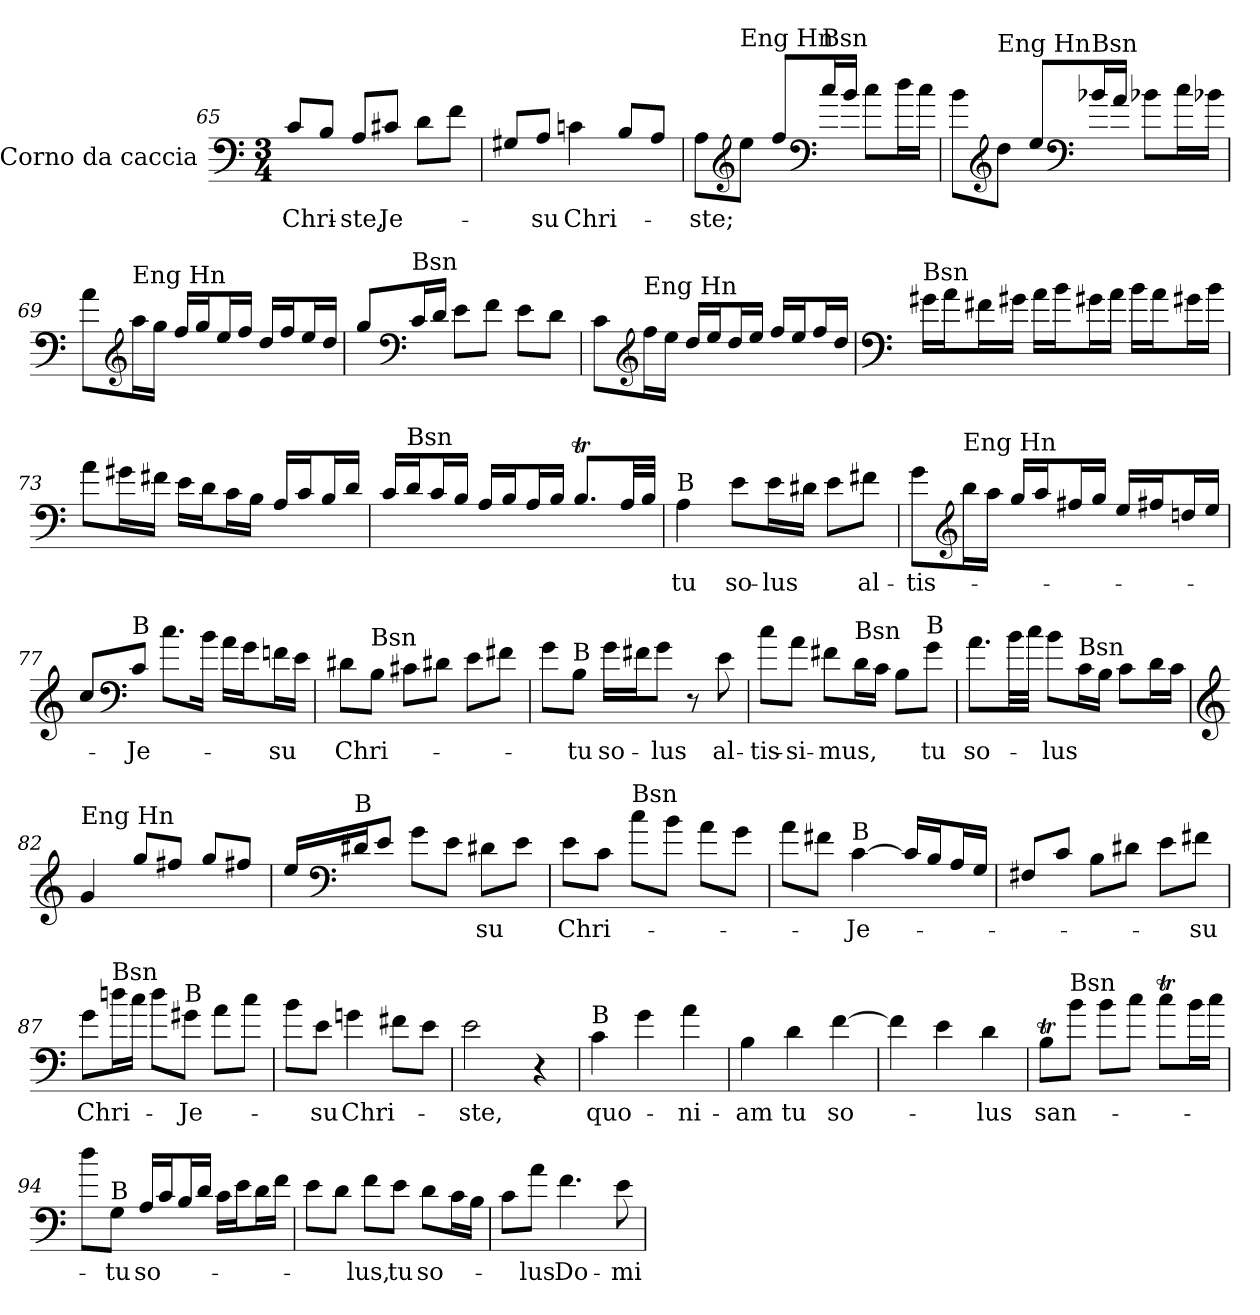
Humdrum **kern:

**kern	**text
*part1	*part1
*staff1	*staff1
*I"Corno da caccia	*
*I'Cor.	*
*clefF4	*
*ITrd6c10	*
*k[f#c#]	*
*M3/4	*
=65	=65
8D/L	Chri-
8C#/J	.
8BB/L	-ste,
8D#X/J	Je-
8E\L	.
8G\J	.
=66	=66
8AA#X/L	.
8BB/J	-su
4Dn	Chri-
8C#/L	.
8BB/J	.
=67	=67
8BB\L	-ste;
*clefG2	*
!LO:TX:a:t=Eng Hn	!
8f#\J	.
8g/L	.
*clefF4	*
!LO:TX:a:t=Bsn	!
16d/L	.
16c#/JJ	.
8d\L	.
16e\L	.
16d\JJ	.
=68	=68
8c#\L	.
*clefG2	*
!LO:TX:a:t=Eng Hn	!
8e\J	.
8f#/L	.
*clefF4	*
!LO:TX:a:t=Bsn	!
16cn/L	.
16B/JJ	.
8cn\L	.
16d\L	.
16cn\JJ	.
=69	=69
8B\L	.
*clefG2	*
!LO:TX:a:t=Eng Hn	!
16b\L	.
16a\JJ	.
16g/LL	.
16a/J	.
16f#/L	.
16g/JJ	.
16e/LL	.
16g/J	.
16f#/L	.
16e/JJ	.
=70	=70
8a/L	.
*clefF4	*
!LO:TX:a:t=Bsn	!
16D/L	.
16E/JJ	.
8F#\L	.
8G\J	.
8F#\L	.
8E\J	.
=71	=71
8D\L	.
*clefG2	*
!LO:TX:a:t=Eng Hn	!
16g\L	.
16f#\JJ	.
16e/LL	.
16f#/J	.
16e/L	.
16f#/JJ	.
16g/LL	.
16f#/J	.
16g/L	.
16e/JJ	.
=72	=72
*clefF4	*
!LO:TX:a:t=Bsn	!
16A#X\LL	.
16B\J	.
16G#X\L	.
16A#X\JJ	.
16B\LL	.
16c#\J	.
16A#X\L	.
16B\JJ	.
16c#\LL	.
16B\J	.
16A#X\L	.
16c#\JJ	.
=73	=73
8B\L	.
16A#X\L	.
16G#X\JJ	.
16F#\LL	.
16E\J	.
16D\L	.
16C#\JJ	.
16BB/LL	.
16D/J	.
16C#/L	.
16E/JJ	.
=74	=74
16D/LL	.
!LO:TX:a:t=Bsn	!
16E/J	.
16D/L	.
16C#/JJ	.
16BB/LL	.
16C#/J	.
16BB/L	.
16C#/JJ	.
8.C#t/L	.
32BB/LL	.
32C#/JJJ	.
=75	=75
!LO:TX:a:t=B	!
4BB	tu
8F#\L	so-
16F#\L	-lus
16E#X\JJ	.
8F#\L	.
8G#X\J	al-
=76	=76
8A\L	-tis-
*clefG2	*
!LO:TX:a:t=Eng Hn	!
16cc#\L	.
16b\JJ	.
16a/LL	.
16b/J	.
16g#X/L	.
16a/JJ	.
16f#/LL	.
16g#X/J	.
16en/L	.
16f#/JJ	.
=77	=77
8d/L	.
*clefF4	*
!LO:TX:a:t=B	!
8D/J	Je-
8.d\L	.
16c#\Jk	.
16B\LL	.
16A\J	.
16Gn\L	-su
16F#\JJ	.
=78	=78
8E#X\L	Chri-
!LO:TX:a:t=Bsn	!
8C#\J	.
8D#X\L	.
8E#X\J	.
8F#\L	.
8G#X\J	.
=79	=79
8A\L	.
!LO:TX:a:t=B	!
8C#\J	tu
16A\LL	so-
16G#X\J	.
8A\J	-lus
8r	.
8F#	al-
=80	=80
8d\L	-tis-
8B\J	-si-
8G#X\L	-mus,
!LO:TX:a:t=Bsn	!
16E\L	.
16D\JJ	.
8C#\L	.
!LO:TX:a:t=B	!
8A\J	tu
=81	=81
8.B\L	so-
32c#\LL	.
32d\JJJ	.
8c#\L	-lus
!LO:TX:a:t=Bsn	!
16D\L	.
16C#\JJ	.
8D\L	.
16E\L	.
16D\JJ	.
=82	=82
*clefG2	*
!LO:TX:a:t=Eng Hn	!
4A	.
8a/L	.
8g#X/J	.
8a/L	.
8g#X/J	.
=83	=83
16f#/LL	.
*clefF4	*
!LO:TX:a:t=B	!
16E#X/J	.
8F#/J	.
8A\L	.
8F#\J	.
8E#X\L	-su
8F#\J	.
=84	=84
8F#\L	Chri-
8D\J	.
!LO:TX:a:t=Bsn	!
8d\L	.
8c#\J	.
8B\L	.
8A\J	.
=85	=85
8B\L	.
8G#X\J	.
!LO:TX:a:t=B	!
[4D	Je-
16D/LL]	.
16C#/J	.
16BB/L	.
16AA/JJ	.
=86	=86
8GG#X/L	.
8D/J	.
8C#\L	.
8E#X\J	.
8F#\L	.
8G#X\J	-su
=87	=87
8A\L	Chri-
!LO:TX:a:t=Bsn	!
16en\L	.
16d\JJ	.
8e\L	.
!LO:TX:a:t=B	!
8A#X\J	Je-
8B\L	.
8d\J	.
=88	=88
8c#\L	.
8F#\J	-su
4An	Chri-
8G#X\L	.
8F#\J	.
=89	=89
2F#	-ste,
4r	.
=90	=90
!LO:TX:a:t=B	!
4D	quo-
4A	.
4B	-ni-
=91	=91
4C#	-am
4E	tu
[4G	so-
=92	=92
4G]	.
4F#	.
4E	-lus
=93	=93
8C#t\L	san-
!LO:TX:a:t=Bsn	!
8c#\J	.
8c#\L	.
8d\J	.
8dT\L	.
16c#\L	.
16d\JJ	.
=94	=94
8e\L	.
!LO:TX:a:t=B	!
8AA\J	tu
16BB/LL	so-
16D/J	.
16C#/L	.
16E/JJ	.
16D\LL	.
16F#\J	.
16E\L	.
16G\JJ	.
=95	=95
8F#\L	.
8E\J	.
8G\L	-lus,
8F#\J	tu
8E\L	so-
16D\L	.
16C#\JJ	.
=96	=96
8D\L	.
8B\J	-lus
4.G	Do-
8F#	-mi-
=	=
*-	*-
